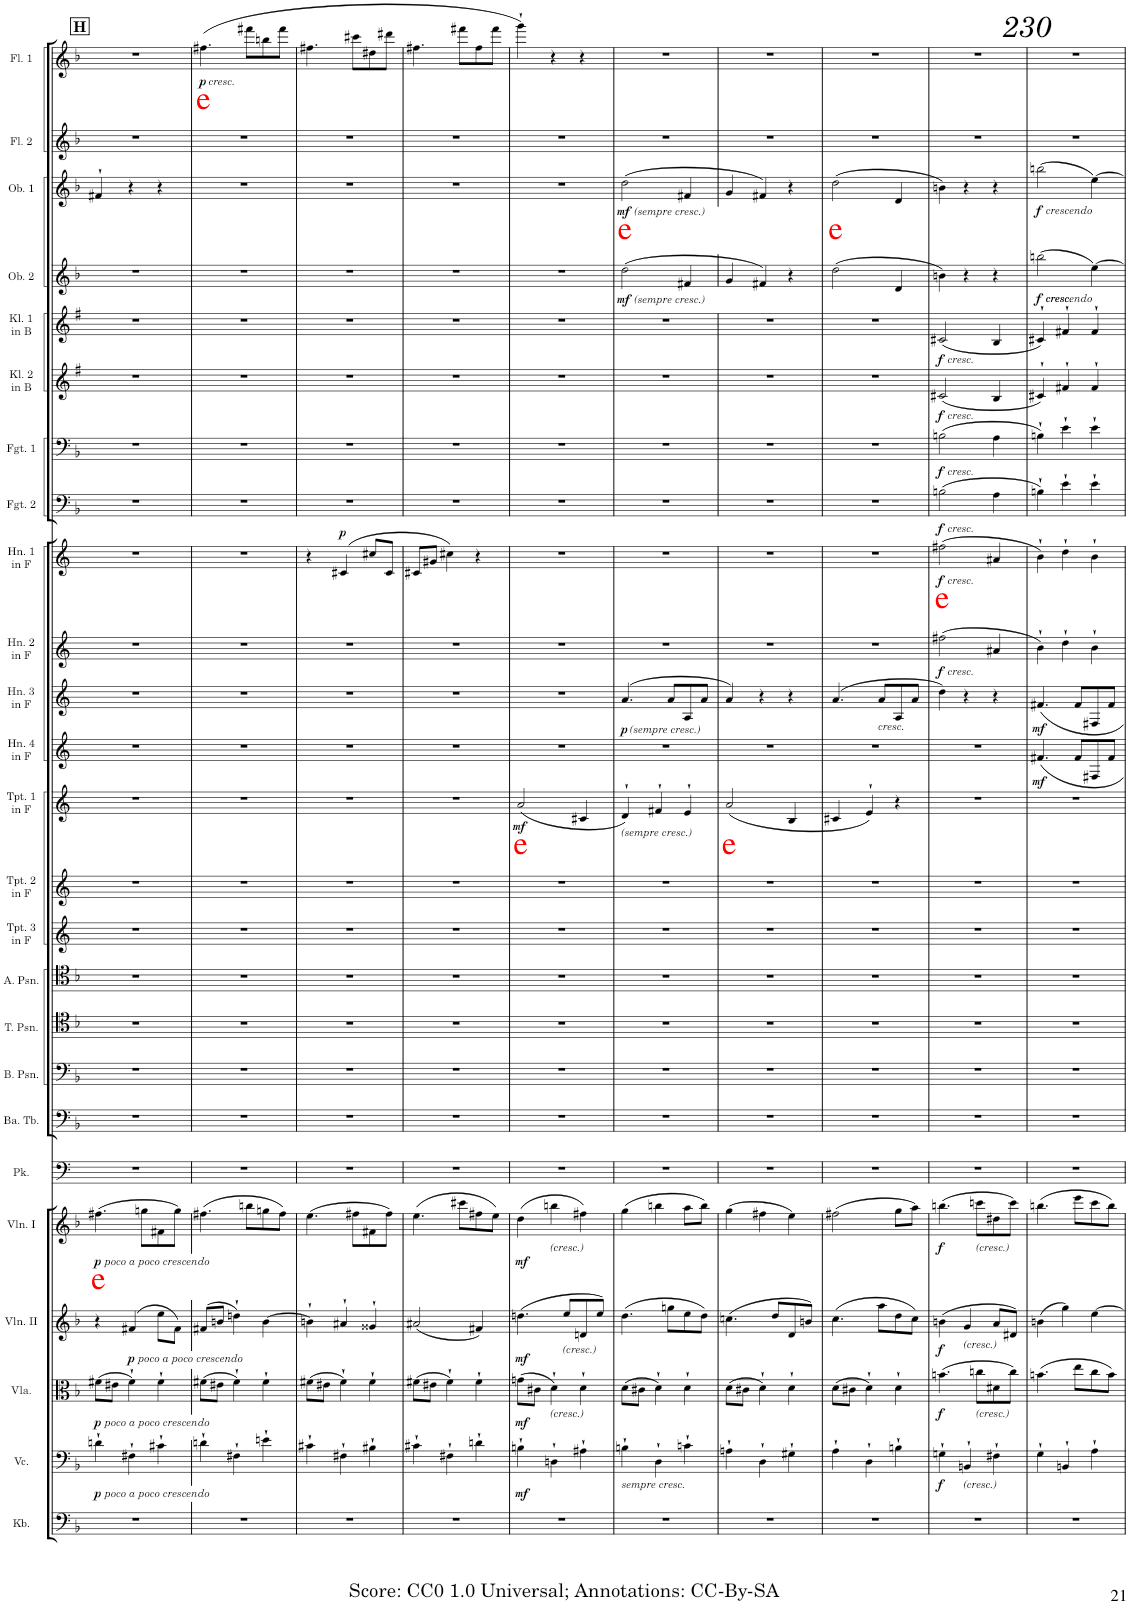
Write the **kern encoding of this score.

**kern	**kern	**dynam	**kern	**dynam	**kern	**dynam	**kern	**text	**dynam	**kern	**kern	**kern	**kern	**kern	**kern	**kern	**kern	**text	**dynam	**kern	**dynam	**kern	**dynam	**kern	**dynam	**kern	**text	**dynam	**kern	**dynam	**kern	**dynam	**kern	**dynam	**kern	**dynam	**kern	**dynam	**kern	**text	**dynam	**kern	**kern	**text	**dynam
*part25	*part24	*part24	*part23	*part23	*part22	*part22	*part21	*part21	*part21	*part20	*part19	*part18	*part17	*part16	*part15	*part14	*part13	*part13	*part13	*part12	*part12	*part11	*part11	*part10	*part10	*part9	*part9	*part9	*part8	*part8	*part7	*part7	*part6	*part6	*part5	*part5	*part4	*part4	*part3	*part3	*part3	*part2	*part1	*part1	*part1
*staff25	*staff24	*staff24	*staff23	*staff23	*staff22	*staff22	*staff21	*staff21	*staff21	*staff20	*staff19	*staff18	*staff17	*staff16	*staff15	*staff14	*staff13	*staff13	*staff13	*staff12	*staff12	*staff11	*staff11	*staff10	*staff10	*staff9	*staff9	*staff9	*staff8	*staff8	*staff7	*staff7	*staff6	*staff6	*staff5	*staff5	*staff4	*staff4	*staff3	*staff3	*staff3	*staff2	*staff1	*staff1	*staff1
*I"Kontrabässe	*I"Violoncellos	*	*I"Violen	*	*I"Violinen II	*	*I"Violinen I	*	*	*I"Pauken	*I"Bass Tuba	*I"Bassposaune	*I"Tenorposaune	*I"Altposaune	*I"Trompete 3 in F	*I"Trompete 2 in F	*I"Trompete 1 in F	*	*	*I"Horn 4 in F	*	*I"Horn 3 in F	*	*I"Horn 2 in F	*	*I"Horn 1 in F	*	*	*I"Fagott 2	*	*I"Fagott 1	*	*I"Klarinette 2 in B	*	*I"Klarinette 1 in B	*	*I"Oboe 2	*	*I"Oboe 1	*	*	*I"Flöte 2	*I"Flöte 1	*	*
*I'Kb.	*I'Vc.	*	*	*	*I'Vln. II	*	*I'Vln. I	*	*	*I'Pk.	*I'Ba. Tb.	*I'B. Psn.	*I'T. Psn.	*I'A. Psn.	*I'Tpt. 3 in F	*I'Tpt. 2 in F	*I'Tpt. 1 in F	*	*	*I'Hn. 4 in F	*	*I'Hn. 3  in F	*	*I'Hn. 2  in F	*	*I'Hn. 1 in F	*	*	*I'Fgt. 2	*	*I'Fgt. 1	*	*I'Kl. 2 in B	*	*I'Kl. 1  in B	*	*I'Ob. 2	*	*I'Ob. 1	*	*	*I'Fl. 2	*I'Fl. 1	*	*
!!LO:PB:g=z
*clefF4	*clefF4	*	*clefC3	*	*clefG2	*	*clefG2	*	*	*clefF4	*clefF4	*clefF4	*clefC4	*clefC4	*clefG2	*clefG2	*clefG2	*	*	*clefG2	*	*clefG2	*	*clefG2	*	*clefG2	*	*	*clefF4	*	*clefF4	*	*clefG2	*	*clefG2	*	*clefG2	*	*clefG2	*	*	*clefG2	*clefG2	*	*
*Trd7c12	*	*	*	*	*	*	*	*	*	*	*	*	*	*	*Trd-3c-5	*Trd-3c-5	*Trd-3c-5	*	*	*Trd4c7	*	*Trd4c7	*	*Trd4c7	*	*Trd4c7	*	*	*	*	*	*	*Trd1c2	*	*Trd1c2	*	*	*	*	*	*	*	*	*	*
*k[b-]	*k[b-]	*	*k[b-]	*	*k[b-]	*	*k[b-]	*	*	*k[]	*k[b-]	*k[b-]	*k[b-]	*k[b-]	*k[]	*k[]	*k[]	*	*	*k[]	*	*k[]	*	*k[]	*	*k[]	*	*	*k[b-]	*	*k[b-]	*	*k[f#]	*	*k[f#]	*	*k[b-]	*	*k[b-]	*	*	*k[b-]	*k[b-]	*	*
*M3/4	*M3/4	*	*M3/4	*	*M3/4	*	*M3/4	*	*	*M3/4	*M3/4	*M3/4	*M3/4	*M3/4	*M3/4	*M3/4	*M3/4	*	*	*M3/4	*	*M3/4	*	*M3/4	*	*M3/4	*	*	*M3/4	*	*M3/4	*	*M3/4	*	*M3/4	*	*M3/4	*	*M3/4	*	*	*M3/4	*M3/4	*	*
!!LO:REH:place=s1:a:B:cj:fs=14:t=H
=221	=221	=221	=221	=221	=221	=221	=221	=221	=221	=221	=221	=221	=221	=221	=221	=221	=221	=221	=221	=221	=221	=221	=221	=221	=221	=221	=221	=221	=221	=221	=221	=221	=221	=221	=221	=221	=221	=221	=221	=221	=221	=221	=221	=221	=221
!	!	!	!	!	!	!	!LO:TX:b:i:t=poco a poco crescendo	!	!	!	!	!	!	!	!	!	!	!	!	!	!	!	!	!	!	!	!	!	!	!	!	!	!	!	!	!	!	!	!	!	!	!	!	!	!
!	!	!	!LO:TX:b:i:t=poco a poco crescendo	!	!	!	!	!	!	!	!	!	!	!	!	!	!	!	!	!	!	!	!	!	!	!	!	!	!	!	!	!	!	!	!	!	!	!	!	!	!	!	!	!	!
!	!LO:TX:b:i:t=poco a poco crescendo	!	!	!	!	!	!	!	!	!	!	!	!	!	!	!	!	!	!	!	!	!	!	!	!	!	!	!	!	!	!	!	!	!	!	!	!	!	!	!	!	!	!	!	!
!	!	!LO:DY:b	!	!LO:DY:b	!	!	!	!LO:LY:b:color=#FF0000	!LO:DY:b	!	!	!	!	!	!	!	!	!	!	!	!	!	!	!	!	!	!	!	!	!	!	!	!	!	!	!	!	!	!	!	!	!	!	!	!
2.r	4dn`\	p	(8f#X\L	p	4r	.	(4.ff#X\	e	p	2.r	2.r	2.r	2.r	2.r	2.r	2.r	2.r	.	.	2.r	.	2.r	.	2.r	.	2.r	.	.	2.r	.	2.r	.	2.r	.	2.r	.	2.r	.	4f#X`>/	.	.	2.r	2.r	.	.
.	.	.	8e#X\J	.	.	.	.	.	.	.	.	.	.	.	.	.	.	.	.	.	.	.	.	.	.	.	.	.	.	.	.	.	.	.	.	.	.	.	.	.	.	.	.	.	.
!	!	!	!	!	!LO:TX:b:i:t=poco a poco crescendo	!	!	!	!	!	!	!	!	!	!	!	!	!	!	!	!	!	!	!	!	!	!	!	!	!	!	!	!	!	!	!	!	!	!	!	!	!	!	!	!
!	!	!	!	!	!	!LO:DY:b	!	!	!	!	!	!	!	!	!	!	!	!	!	!	!	!	!	!	!	!	!	!	!	!	!	!	!	!	!	!	!	!	!	!	!	!	!	!	!
.	4F#X`\	.	4f#`\)	.	(4f#X/	p	.	.	.	.	.	.	.	.	.	.	.	.	.	.	.	.	.	.	.	.	.	.	.	.	.	.	.	.	.	.	.	.	4r	.	.	.	.	.	.
.	.	.	.	.	.	.	8ggn\L	.	.	.	.	.	.	.	.	.	.	.	.	.	.	.	.	.	.	.	.	.	.	.	.	.	.	.	.	.	.	.	.	.	.	.	.	.	.
.	4c#X`\	.	4f#`\	.	8ee\L	.	8f#X\	.	.	.	.	.	.	.	.	.	.	.	.	.	.	.	.	.	.	.	.	.	.	.	.	.	.	.	.	.	.	.	4r	.	.	.	.	.	.
.	.	.	.	.	8f#\J)	.	8gg\J)	.	.	.	.	.	.	.	.	.	.	.	.	.	.	.	.	.	.	.	.	.	.	.	.	.	.	.	.	.	.	.	.	.	.	.	.	.	.
=222	=222	=222	=222	=222	=222	=222	=222	=222	=222	=222	=222	=222	=222	=222	=222	=222	=222	=222	=222	=222	=222	=222	=222	=222	=222	=222	=222	=222	=222	=222	=222	=222	=222	=222	=222	=222	=222	=222	=222	=222	=222	=222	=222	=222	=222
!	!	!	!	!	!	!	!	!	!	!	!	!	!	!	!	!	!	!	!	!	!	!	!	!	!	!	!	!	!	!	!	!	!	!	!	!	!	!	!	!	!	!	!LO:TX:b:i:t=cresc.	!	!
!	!	!	!	!	!	!	!	!	!	!	!	!	!	!	!	!	!	!	!	!	!	!	!	!	!	!	!	!	!	!	!	!	!	!	!	!	!	!	!	!	!	!	!	!LO:LY:b:color=#FF0000	!LO:DY:b
2.r	4dn`\	.	(8f#X\L	.	(8f#X/L	.	(4.ff#X\	.	.	2.r	2.r	2.r	2.r	2.r	2.r	2.r	2.r	.	.	2.r	.	2.r	.	2.r	.	2.r	.	.	2.r	.	2.r	.	2.r	.	2.r	.	2.r	.	2.r	.	.	2.r	(4.ff#X\	e	p
.	.	.	8e#X\J	.	8bn/J	.	.	.	.	.	.	.	.	.	.	.	.	.	.	.	.	.	.	.	.	.	.	.	.	.	.	.	.	.	.	.	.	.	.	.	.	.	.	.	.
.	4F#X`\	.	4f#`\)	.	4ddn`\)	.	.	.	.	.	.	.	.	.	.	.	.	.	.	.	.	.	.	.	.	.	.	.	.	.	.	.	.	.	.	.	.	.	.	.	.	.	.	.	.
.	.	.	.	.	.	.	8bbn\L	.	.	.	.	.	.	.	.	.	.	.	.	.	.	.	.	.	.	.	.	.	.	.	.	.	.	.	.	.	.	.	.	.	.	.	8fff#X\L	.	.
.	4en`\	.	4f#`\	.	[4b\	.	8ggn\	.	.	.	.	.	.	.	.	.	.	.	.	.	.	.	.	.	.	.	.	.	.	.	.	.	.	.	.	.	.	.	.	.	.	.	8bbn\	.	.
.	.	.	.	.	.	.	8ff#\J)	.	.	.	.	.	.	.	.	.	.	.	.	.	.	.	.	.	.	.	.	.	.	.	.	.	.	.	.	.	.	.	.	.	.	.	8fff#\J	.	.
=223	=223	=223	=223	=223	=223	=223	=223	=223	=223	=223	=223	=223	=223	=223	=223	=223	=223	=223	=223	=223	=223	=223	=223	=223	=223	=223	=223	=223	=223	=223	=223	=223	=223	=223	=223	=223	=223	=223	=223	=223	=223	=223	=223	=223	=223
2.r	4c#X`\	.	(8f#X\L	.	4bn`\]	.	(4.ee\	.	.	2.r	2.r	2.r	2.r	2.r	2.r	2.r	2.r	.	.	2.r	.	2.r	.	2.r	.	4r	.	.	2.r	.	2.r	.	2.r	.	2.r	.	2.r	.	2.r	.	.	2.r	4.ff#X\	.	.
.	.	.	8e#X\J	.	.	.	.	.	.	.	.	.	.	.	.	.	.	.	.	.	.	.	.	.	.	.	.	.	.	.	.	.	.	.	.	.	.	.	.	.	.	.	.	.	.
!	!	!	!	!	!	!	!	!	!	!	!	!	!	!	!	!	!	!	!	!	!	!	!	!	!	!	!	!LO:DY:a	!	!	!	!	!	!	!	!	!	!	!	!	!	!	!	!	!
.	4F#X`\	.	4f#`\)	.	4a#X`>/	.	.	.	.	.	.	.	.	.	.	.	.	.	.	.	.	.	.	.	.	(>4c#X/	.	p	.	.	.	.	.	.	.	.	.	.	.	.	.	.	.	.	.
.	.	.	.	.	.	.	8ff#X\L	.	.	.	.	.	.	.	.	.	.	.	.	.	.	.	.	.	.	.	.	.	.	.	.	.	.	.	.	.	.	.	.	.	.	.	8ccc#X\L	.	.
.	4B#X`\	.	4f#`\	.	4g##X`>/	.	8f#X\	.	.	.	.	.	.	.	.	.	.	.	.	.	.	.	.	.	.	8cc#X/L	.	.	.	.	.	.	.	.	.	.	.	.	.	.	.	.	8dd#X\	.	.
.	.	.	.	.	.	.	8ff#\J)	.	.	.	.	.	.	.	.	.	.	.	.	.	.	.	.	.	.	8c#/J	.	.	.	.	.	.	.	.	.	.	.	.	.	.	.	.	8ddd#X\J	.	.
=224	=224	=224	=224	=224	=224	=224	=224	=224	=224	=224	=224	=224	=224	=224	=224	=224	=224	=224	=224	=224	=224	=224	=224	=224	=224	=224	=224	=224	=224	=224	=224	=224	=224	=224	=224	=224	=224	=224	=224	=224	=224	=224	=224	=224	=224
2.r	4c#X`\	.	(8f#X\L	.	(2a#X/	.	(4.ee\	.	.	2.r	2.r	2.r	2.r	2.r	2.r	2.r	2.r	.	.	2.r	.	2.r	.	2.r	.	8c#X/L	.	.	2.r	.	2.r	.	2.r	.	2.r	.	2.r	.	2.r	.	.	2.r	4.ff#X\	.	.
.	.	.	8e#X\J	.	.	.	.	.	.	.	.	.	.	.	.	.	.	.	.	.	.	.	.	.	.	8g#X/J	.	.	.	.	.	.	.	.	.	.	.	.	.	.	.	.	.	.	.
.	4F#X`\	.	4f#`\)	.	.	.	.	.	.	.	.	.	.	.	.	.	.	.	.	.	.	.	.	.	.	4cc#X\)	.	.	.	.	.	.	.	.	.	.	.	.	.	.	.	.	.	.	.
.	.	.	.	.	.	.	8ccc#X\L	.	.	.	.	.	.	.	.	.	.	.	.	.	.	.	.	.	.	.	.	.	.	.	.	.	.	.	.	.	.	.	.	.	.	.	8fff#X\L	.	.
.	4dn`\	.	4f#`\	.	4f#X/)	.	8ff#X\	.	.	.	.	.	.	.	.	.	.	.	.	.	.	.	.	.	.	4r	.	.	.	.	.	.	.	.	.	.	.	.	.	.	.	.	8ff#\	.	.
.	.	.	.	.	.	.	8ee\J)	.	.	.	.	.	.	.	.	.	.	.	.	.	.	.	.	.	.	.	.	.	.	.	.	.	.	.	.	.	.	.	.	.	.	.	8fff#\J	.	.
=225	=225	=225	=225	=225	=225	=225	=225	=225	=225	=225	=225	=225	=225	=225	=225	=225	=225	=225	=225	=225	=225	=225	=225	=225	=225	=225	=225	=225	=225	=225	=225	=225	=225	=225	=225	=225	=225	=225	=225	=225	=225	=225	=225	=225	=225
!	!	!LO:DY:b	!	!LO:DY:b	!	!LO:DY:b	!	!	!LO:DY:b	!	!	!	!	!	!	!	!	!LO:LY:b:color=#FF0000	!LO:DY:b	!	!	!	!	!	!	!	!	!	!	!	!	!	!	!	!	!	!	!	!	!	!	!	!	!	!
2.r	4Bn`\	mf	(8gn\L	mf	(4.ddn\	mf	(4dd\	.	mf	2.r	2.r	2.r	2.r	2.r	2.r	2.r	(2a/	e	mf	2.r	.	2.r	.	2.r	.	2.r	.	.	2.r	.	2.r	.	2.r	.	2.r	.	2.r	.	2.r	.	.	2.r	4ggg`\)	.	.
.	.	.	8c#X\J	.	.	.	.	.	.	.	.	.	.	.	.	.	.	.	.	.	.	.	.	.	.	.	.	.	.	.	.	.	.	.	.	.	.	.	.	.	.	.	.	.	.
!	!	!	!	!	!	!	!LO:TX:b:i:t=(cresc.)	!	!	!	!	!	!	!	!	!	!	!	!	!	!	!	!	!	!	!	!	!	!	!	!	!	!	!	!	!	!	!	!	!	!	!	!	!	!
!	!	!	!LO:TX:b:i:t=(cresc.)	!	!	!	!	!	!	!	!	!	!	!	!	!	!	!	!	!	!	!	!	!	!	!	!	!	!	!	!	!	!	!	!	!	!	!	!	!	!	!	!	!	!
.	4Dn`\	.	4d`\)	.	.	.	4bbn\	.	.	.	.	.	.	.	.	.	.	.	.	.	.	.	.	.	.	.	.	.	.	.	.	.	.	.	.	.	.	.	.	.	.	.	4r	.	.
!	!	!	!	!	!LO:TX:b:i:t=(cresc.)	!	!	!	!	!	!	!	!	!	!	!	!	!	!	!	!	!	!	!	!	!	!	!	!	!	!	!	!	!	!	!	!	!	!	!	!	!	!	!	!
.	.	.	.	.	8ee/L	.	.	.	.	.	.	.	.	.	.	.	.	.	.	.	.	.	.	.	.	.	.	.	.	.	.	.	.	.	.	.	.	.	.	.	.	.	.	.	.
.	4A#X`\	.	4d`\	.	8dn/	.	4ff#X\)	.	.	.	.	.	.	.	.	.	4c#X/	.	.	.	.	.	.	.	.	.	.	.	.	.	.	.	.	.	.	.	.	.	.	.	.	.	4r	.	.
.	.	.	.	.	8ee/J)	.	.	.	.	.	.	.	.	.	.	.	.	.	.	.	.	.	.	.	.	.	.	.	.	.	.	.	.	.	.	.	.	.	.	.	.	.	.	.	.
=226	=226	=226	=226	=226	=226	=226	=226	=226	=226	=226	=226	=226	=226	=226	=226	=226	=226	=226	=226	=226	=226	=226	=226	=226	=226	=226	=226	=226	=226	=226	=226	=226	=226	=226	=226	=226	=226	=226	=226	=226	=226	=226	=226	=226	=226
!	!	!	!	!	!	!	!	!	!	!	!	!	!	!	!	!	!	!	!	!	!	!	!	!	!	!	!	!	!	!	!	!	!	!	!	!	!	!	!LO:TX:b:i:t=(sempre cresc.)	!	!	!	!	!	!
!	!	!	!	!	!	!	!	!	!	!	!	!	!	!	!	!	!	!	!	!	!	!	!	!	!	!	!	!	!	!	!	!	!	!	!	!	!LO:TX:b:i:t=(sempre cresc.)	!	!	!	!	!	!	!	!
!	!	!	!	!	!	!	!	!	!	!	!	!	!	!	!	!	!	!	!	!	!	!LO:TX:b:i:t=(sempre cresc.)	!	!	!	!	!	!	!	!	!	!	!	!	!	!	!	!	!	!	!	!	!	!	!
!	!	!	!	!	!	!	!	!	!	!	!	!	!	!	!	!	!LO:TX:b:i:t=(sempre cresc.)	!	!	!	!	!	!	!	!	!	!	!	!	!	!	!	!	!	!	!	!	!	!	!	!	!	!	!	!
!	!LO:TX:b:i:t=sempre cresc.	!	!	!	!	!	!	!	!	!	!	!	!	!	!	!	!	!	!	!	!	!	!	!	!	!	!	!	!	!	!	!	!	!	!	!	!	!	!	!	!	!	!	!	!
!	!	!	!	!	!	!	!	!	!	!	!	!	!	!	!	!	!	!	!	!	!	!	!LO:DY:b	!	!	!	!	!	!	!	!	!	!	!	!	!	!	!LO:DY:b	!	!LO:LY:b:color=#FF0000	!LO:DY:b	!	!	!	!
2.r	4Bn`\	.	(8d\L	.	(4.dd\	.	(4gg\	.	.	2.r	2.r	2.r	2.r	2.r	2.r	2.r	4d`>/)	.	.	2.r	.	(>4.a/	p	2.r	.	2.r	.	.	2.r	.	2.r	.	2.r	.	2.r	.	(2dd\	mf	(2dd\	e	mf	2.r	2.r	.	.
.	.	.	8c#X\J	.	.	.	.	.	.	.	.	.	.	.	.	.	.	.	.	.	.	.	.	.	.	.	.	.	.	.	.	.	.	.	.	.	.	.	.	.	.	.	.	.	.
.	4D`\	.	4d`\)	.	.	.	4bbn\	.	.	.	.	.	.	.	.	.	4f#X`>/	.	.	.	.	.	.	.	.	.	.	.	.	.	.	.	.	.	.	.	.	.	.	.	.	.	.	.	.
.	.	.	.	.	8ggn\L	.	.	.	.	.	.	.	.	.	.	.	.	.	.	.	.	8a/L	.	.	.	.	.	.	.	.	.	.	.	.	.	.	.	.	.	.	.	.	.	.	.
.	4cn`\	.	4d`\	.	8ee\	.	8aa\L	.	.	.	.	.	.	.	.	.	4e`>/	.	.	.	.	8A/	.	.	.	.	.	.	.	.	.	.	.	.	.	.	4f#X/	.	4f#X/	.	.	.	.	.	.
.	.	.	.	.	8dd\J)	.	8bb\J)	.	.	.	.	.	.	.	.	.	.	.	.	.	.	8a/J	.	.	.	.	.	.	.	.	.	.	.	.	.	.	.	.	.	.	.	.	.	.	.
=227	=227	=227	=227	=227	=227	=227	=227	=227	=227	=227	=227	=227	=227	=227	=227	=227	=227	=227	=227	=227	=227	=227	=227	=227	=227	=227	=227	=227	=227	=227	=227	=227	=227	=227	=227	=227	=227	=227	=227	=227	=227	=227	=227	=227	=227
!	!	!	!	!	!	!	!	!	!	!	!	!	!	!	!	!	!	!LO:LY:b:color=#FF0000	!	!	!	!	!	!	!	!	!	!	!	!	!	!	!	!	!	!	!	!	!	!	!	!	!	!	!
2.r	4An`\	.	(8d\L	.	(4.ccn\	.	(4gg\	.	.	2.r	2.r	2.r	2.r	2.r	2.r	2.r	(<2a/	e	.	2.r	.	4a/)	.	2.r	.	2.r	.	.	2.r	.	2.r	.	2.r	.	2.r	.	4g/	.	4g/	.	.	2.r	2.r	.	.
.	.	.	8c#X\J	.	.	.	.	.	.	.	.	.	.	.	.	.	.	.	.	.	.	.	.	.	.	.	.	.	.	.	.	.	.	.	.	.	.	.	.	.	.	.	.	.	.
.	4D`\	.	4d`\)	.	.	.	4ff#X\	.	.	.	.	.	.	.	.	.	.	.	.	.	.	4r	.	.	.	.	.	.	.	.	.	.	.	.	.	.	4f#X/)	.	4f#X/)	.	.	.	.	.	.
.	.	.	.	.	8dd/L	.	.	.	.	.	.	.	.	.	.	.	.	.	.	.	.	.	.	.	.	.	.	.	.	.	.	.	.	.	.	.	.	.	.	.	.	.	.	.	.
.	4G#X`\	.	4d`\	.	8d/	.	4ee\)	.	.	.	.	.	.	.	.	.	4B/	.	.	.	.	4r	.	.	.	.	.	.	.	.	.	.	.	.	.	.	4r	.	4r	.	.	.	.	.	.
.	.	.	.	.	8bn/J)	.	.	.	.	.	.	.	.	.	.	.	.	.	.	.	.	.	.	.	.	.	.	.	.	.	.	.	.	.	.	.	.	.	.	.	.	.	.	.	.
=228	=228	=228	=228	=228	=228	=228	=228	=228	=228	=228	=228	=228	=228	=228	=228	=228	=228	=228	=228	=228	=228	=228	=228	=228	=228	=228	=228	=228	=228	=228	=228	=228	=228	=228	=228	=228	=228	=228	=228	=228	=228	=228	=228	=228	=228
!	!	!	!	!	!	!	!	!	!	!	!	!	!	!	!	!	!	!	!	!	!	!	!	!	!	!	!	!	!	!	!	!	!	!	!	!	!	!	!	!LO:LY:b:color=#FF0000	!	!	!	!	!
2.r	4A`\	.	(8d\L	.	(4.cc\	.	(2ff#X\	.	.	2.r	2.r	2.r	2.r	2.r	2.r	2.r	4c#X/	.	.	2.r	.	(>4.a/	.	2.r	.	2.r	.	.	2.r	.	2.r	.	2.r	.	2.r	.	(2dd\	.	(2dd\	e	.	2.r	2.r	.	.
.	.	.	8c#X\J	.	.	.	.	.	.	.	.	.	.	.	.	.	.	.	.	.	.	.	.	.	.	.	.	.	.	.	.	.	.	.	.	.	.	.	.	.	.	.	.	.	.
.	4D`\	.	4d`\)	.	.	.	.	.	.	.	.	.	.	.	.	.	4e`>/)	.	.	.	.	.	.	.	.	.	.	.	.	.	.	.	.	.	.	.	.	.	.	.	.	.	.	.	.
!	!	!	!	!	!	!	!	!	!	!	!	!	!	!	!	!	!	!	!	!	!	!LO:TX:b:i:t=cresc.	!	!	!	!	!	!	!	!	!	!	!	!	!	!	!	!	!	!	!	!	!	!	!
.	.	.	.	.	8aa\L	.	.	.	.	.	.	.	.	.	.	.	.	.	.	.	.	8a/L	.	.	.	.	.	.	.	.	.	.	.	.	.	.	.	.	.	.	.	.	.	.	.
.	4Bn`\	.	4d`\	.	8dd\	.	8gg\L	.	.	.	.	.	.	.	.	.	4r	.	.	.	.	8A/	.	.	.	.	.	.	.	.	.	.	.	.	.	.	4d/	.	4d/	.	.	.	.	.	.
.	.	.	.	.	8cc\J)	.	8aa\J)	.	.	.	.	.	.	.	.	.	.	.	.	.	.	8a/J	.	.	.	.	.	.	.	.	.	.	.	.	.	.	.	.	.	.	.	.	.	.	.
=229	=229	=229	=229	=229	=229	=229	=229	=229	=229	=229	=229	=229	=229	=229	=229	=229	=229	=229	=229	=229	=229	=229	=229	=229	=229	=229	=229	=229	=229	=229	=229	=229	=229	=229	=229	=229	=229	=229	=229	=229	=229	=229	=229	=229	=229
!	!	!	!	!	!	!	!	!	!	!	!	!	!	!	!	!	!	!	!	!	!	!	!	!	!	!	!	!	!	!	!	!	!	!	!LO:TX:b:i:t=cresc.	!	!	!	!	!	!	!	!	!	!
!	!	!	!	!	!	!	!	!	!	!	!	!	!	!	!	!	!	!	!	!	!	!	!	!	!	!	!	!	!	!	!	!	!LO:TX:b:i:t=cresc.	!	!	!	!	!	!	!	!	!	!	!	!
!	!	!	!	!	!	!	!	!	!	!	!	!	!	!	!	!	!	!	!	!	!	!	!	!	!	!	!	!	!	!	!LO:TX:b:i:t=cresc.	!	!	!	!	!	!	!	!	!	!	!	!	!	!
!	!	!	!	!	!	!	!	!	!	!	!	!	!	!	!	!	!	!	!	!	!	!	!	!	!	!	!	!	!LO:TX:b:i:t=cresc.	!	!	!	!	!	!	!	!	!	!	!	!	!	!	!	!
!	!	!	!	!	!	!	!	!	!	!	!	!	!	!	!	!	!	!	!	!	!	!	!	!	!	!LO:TX:b:i:t=cresc.	!	!	!	!	!	!	!	!	!	!	!	!	!	!	!	!	!	!	!
!	!	!	!	!	!	!	!	!	!	!	!	!	!	!	!	!	!	!	!	!	!	!	!	!LO:TX:b:i:t=cresc.	!	!	!	!	!	!	!	!	!	!	!	!	!	!	!	!	!	!	!	!	!
!	!	!LO:DY:b	!	!LO:DY:b	!	!LO:DY:b	!	!	!LO:DY:b	!	!	!	!	!	!	!	!	!	!	!	!	!	!	!	!LO:DY:b	!	!LO:LY:b:color=#FF0000	!LO:DY:b	!	!LO:DY:b	!	!LO:DY:b	!	!LO:DY:b	!	!LO:DY:b	!	!	!	!	!	!	!	!	!
2.r	4Gn`\	f	(4.bn\	f	(4bn\	f	(4.bbn\	.	f	2.r	2.r	2.r	2.r	2.r	2.r	2.r	2.r	.	.	2.r	.	4dd\)	.	(2ff#X\	f	(2ff#X\	e	f	(2Bn\	f	(2Bn\	f	(2c#X/	f	(2c#X/	f	4bn\)	.	4bn\)	.	.	2.r	2.r	.	.
!	!	!	!	!	!LO:TX:b:i:t=(cresc.)	!	!	!	!	!	!	!	!	!	!	!	!	!	!	!	!	!	!	!	!	!	!	!	!	!	!	!	!	!	!	!	!	!	!	!	!	!	!	!	!
!	!LO:TX:b:i:t=(cresc.)	!	!	!	!	!	!	!	!	!	!	!	!	!	!	!	!	!	!	!	!	!	!	!	!	!	!	!	!	!	!	!	!	!	!	!	!	!	!	!	!	!	!	!	!
.	4BBn`>/	.	.	.	4g/	.	.	.	.	.	.	.	.	.	.	.	.	.	.	.	.	4r	.	.	.	.	.	.	.	.	.	.	.	.	.	.	4r	.	4r	.	.	.	.	.	.
!	!	!	!	!	!	!	!LO:TX:b:i:t=(cresc.)	!	!	!	!	!	!	!	!	!	!	!	!	!	!	!	!	!	!	!	!	!	!	!	!	!	!	!	!	!	!	!	!	!	!	!	!	!	!
!	!	!	!LO:TX:b:i:t=(cresc.)	!	!	!	!	!	!	!	!	!	!	!	!	!	!	!	!	!	!	!	!	!	!	!	!	!	!	!	!	!	!	!	!	!	!	!	!	!	!	!	!	!	!
.	.	.	8ccn\L	.	.	.	8cccn\L	.	.	.	.	.	.	.	.	.	.	.	.	.	.	.	.	.	.	.	.	.	.	.	.	.	.	.	.	.	.	.	.	.	.	.	.	.	.
.	4F#X`\	.	8d#X\	.	8a/L	.	8dd#X\	.	.	.	.	.	.	.	.	.	.	.	.	.	.	4r	.	4a#X/	.	4a#X/	.	.	4A\	.	4A\	.	4B/	.	4B/	.	4r	.	4r	.	.	.	.	.	.
.	.	.	8cc\J)	.	8d#X/J)	.	8ccc\J)	.	.	.	.	.	.	.	.	.	.	.	.	.	.	.	.	.	.	.	.	.	.	.	.	.	.	.	.	.	.	.	.	.	.	.	.	.	.
=230	=230	=230	=230	=230	=230	=230	=230	=230	=230	=230	=230	=230	=230	=230	=230	=230	=230	=230	=230	=230	=230	=230	=230	=230	=230	=230	=230	=230	=230	=230	=230	=230	=230	=230	=230	=230	=230	=230	=230	=230	=230	=230	=230	=230	=230
!	!	!	!	!	!	!	!	!	!	!	!	!	!	!	!	!	!	!	!	!	!	!	!	!	!	!	!	!	!	!	!	!	!	!	!	!	!	!	!LO:TX:b:i:t=crescendo	!	!	!	!	!	!
!	!	!	!	!	!	!	!	!	!	!	!	!	!	!	!	!	!	!	!	!	!	!	!	!	!	!	!	!	!	!	!	!	!	!	!	!	!LO:TX:b:i:t=cresc.	!	!	!	!	!	!	!	!
!	!	!	!	!	!	!	!	!	!	!	!	!	!	!	!	!	!	!	!	!	!	!	!	!	!	!	!	!	!	!	!	!	!	!	!	!	!LO:TX:b:i:t=crescendo	!	!	!	!	!	!	!	!
!	!	!	!	!	!	!	!	!	!	!	!	!	!	!	!	!	!	!	!	!	!LO:DY:b	!	!LO:DY:b	!	!	!	!	!	!	!	!	!	!	!	!	!	!	!LO:DY:b	!	!	!LO:DY:b	!	!	!	!
2.r	4G`\	.	(4.bn\	.	(4bn\	.	(4.bbn\	.	.	2.r	2.r	2.r	2.r	2.r	2.r	2.r	2.r	.	.	4.f#X/	mf	4.f#X/	mf	4b`>\)	.	4b`>\)	.	.	4Bn`>\)	.	4Bn`>\)	.	4c#X`>/)	.	4c#X`>/)	.	(2bbn\	f	(2bbn\	.	f	2.r	2.r	.	.
.	4BBn`>/	.	.	.	4gg\)	.	.	.	.	.	.	.	.	.	.	.	.	.	.	.	.	.	.	4dd`>\	.	4dd`>\	.	.	4e`>\	.	4e`>\	.	4f#X`>/	.	4f#X`>/	.	.	.	.	.	.	.	.	.	.
.	.	.	8ee\L	.	.	.	8eee\L	.	.	.	.	.	.	.	.	.	.	.	.	8f#/L	.	8f#/L	.	.	.	.	.	.	.	.	.	.	.	.	.	.	.	.	.	.	.	.	.	.	.
.	4A`\	.	8cc\	.	[4ee\	.	8ccc\	.	.	.	.	.	.	.	.	.	.	.	.	8F#X/	.	8F#X/	.	4b`>\	.	4b`>\	.	.	4e`>\	.	4e`>\	.	4f#`>/	.	4f#`>/	.	[4ee\)	.	[4ee\)	.	.	.	.	.	.
.	.	.	8b\J)	.	.	.	8bb\J)	.	.	.	.	.	.	.	.	.	.	.	.	8f#/J	.	8f#/J	.	.	.	.	.	.	.	.	.	.	.	.	.	.	.	.	.	.	.	.	.	.	.
=	=	=	=	=	=	=	=	=	=	=	=	=	=	=	=	=	=	=	=	=	=	=	=	=	=	=	=	=	=	=	=	=	=	=	=	=	=	=	=	=	=	=	=	=	=
*-	*-	*-	*-	*-	*-	*-	*-	*-	*-	*-	*-	*-	*-	*-	*-	*-	*-	*-	*-	*-	*-	*-	*-	*-	*-	*-	*-	*-	*-	*-	*-	*-	*-	*-	*-	*-	*-	*-	*-	*-	*-	*-	*-	*-	*-
